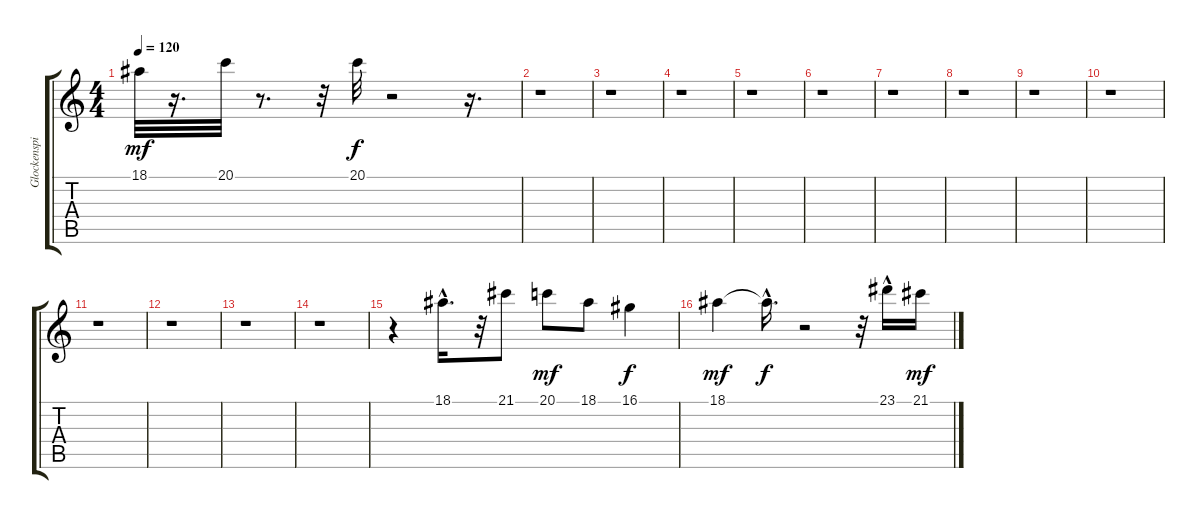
\track ("Glockenspiel" "Glockenspi") {instrument glockenspiel}
\staff {score tabs}
\tuning (E4 B3 G3 D3 A2 E2) {hide}
\ts (4 4)
\tempo 120
\clef g2
\ks c
18.1.32{dy mf} r.16{d} 20.1.32 r.8{d} r.32 20.1.32{dy f} r.2 r.16{d} |
r.1 |
r.1 |
r.1 |
r.1 |
r.1 |
r.1 |
r.1 |
r.1 |
r.1 |
r.1 |
r.1 |
r.1 |
r.1 |
r.4 18.1{hac}.16{d} r.32 21.1.8 20.1.8{dy mf} 18.1.8 16.1.4{dy f} |
18.1.4{dy mf} 18.1{hac t}.16{d dy f} r.2 r.32 23.1{hac}.16 21.1.16{dy mf}
